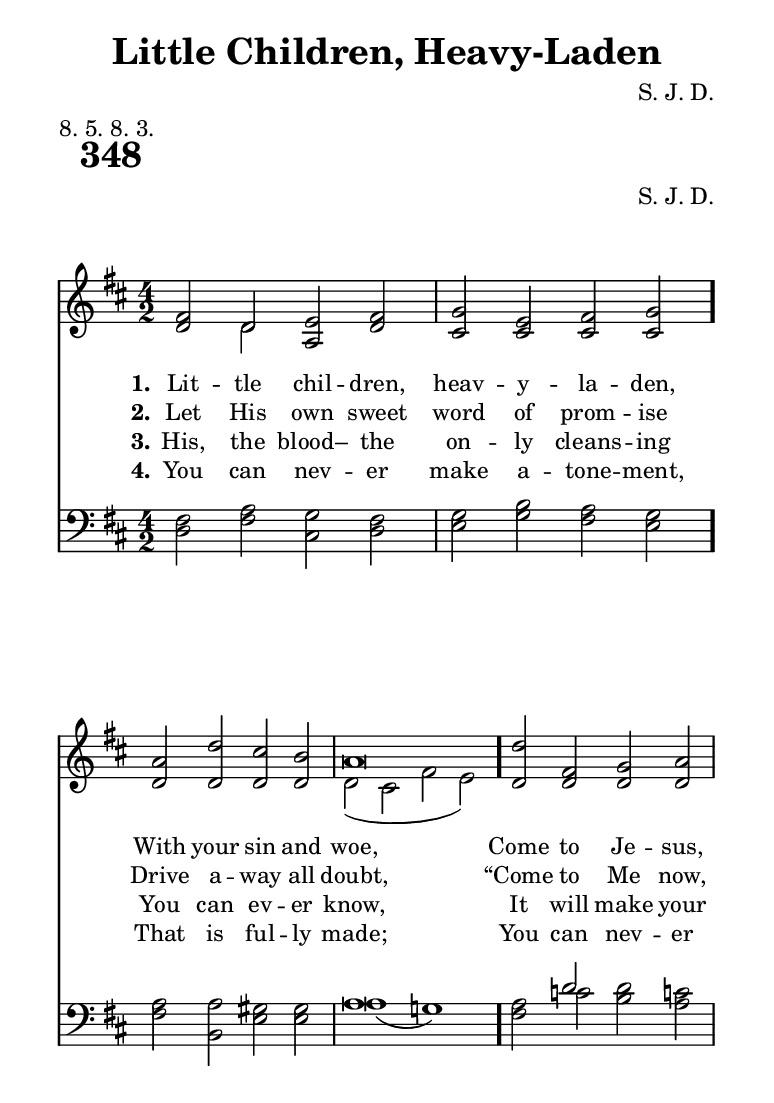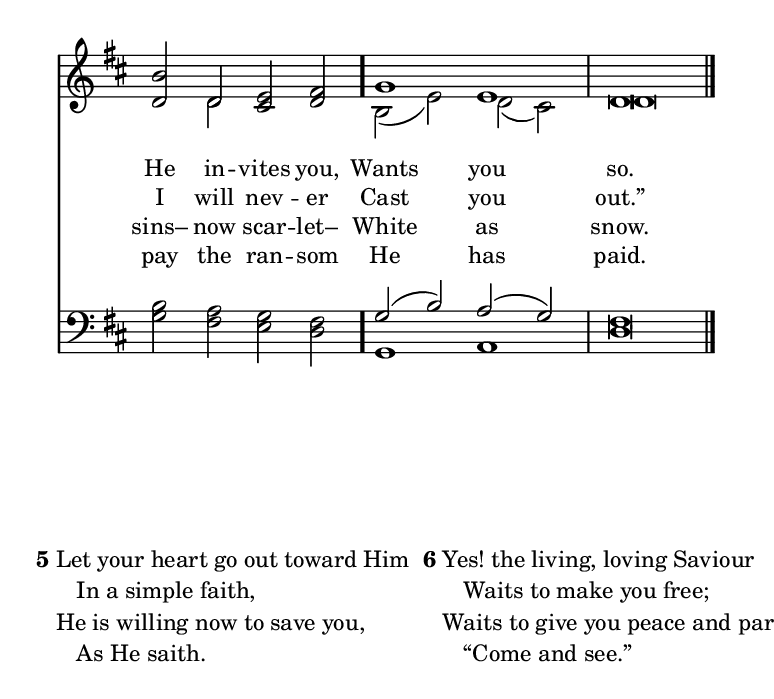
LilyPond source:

\include "common/global.ily"
\paper {
  \include "common/paper.ily"
  ragged-last-bottom = ##t
  % shrink space before markup verses to fit next hymn on same page
  score-markup-spacing.padding = 1.9
  score-markup-spacing.basic-distance = 1.9
  system-system-spacing.padding = 1
  system-system-spacing.basic-distance = 1
  scoreTitleMarkup = \markup {
    \override #'(baseline-skip . 3.5)
    \column {
      \override #'(baseline-skip . 3.5)
      \column {
        \fill-line {
          \huge \larger \larger \bold {
            \concat { "  " \fromproperty #'header:hymnnumber }
            \mytitle
            \null
          }
        }
        \fill-line {
          % no lowering (to save vertical space)
          \fromproperty #'header:poet
          \smaller \bold \mysubtitle
          \fromproperty #'header:composer
        }
      }
    }
  }
}

\header{
  %children
  hymnnumber = "348"
  title = "Little Children, Heavy-Laden"
  tunename = "Rideau Ferry"
  meter = "8. 5. 8. 3."
  poet = ""
  composer = "S. J. D."
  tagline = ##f
}

global = {
  \include "common/overrides.ily"
  \override Staff.TimeSignature.style = #'numbered
  \time 4/2
  \override Score.MetronomeMark.transparent = ##t % hide all fermata changes too
  \tempo 2=80
  \key d \major
  \autoBeamOff
}

notesSoprano = {
\global
\relative c' {

  fis2 d e fis | g e fis g |
  a d cis b | a\breve |
  d2 fis, g a | b d, e fis |
  g1 e | d\breve |

  \bar "|."

}
}

notesAlto = {
\global
\relative e' {

  d2 d a d | cis cis cis cis |
  d2 d d d | d( cis fis e) |
  d2 d d d | d d cis d |
  b2( e) d( cis) | d\breve |

}
}

notesTenor = {
\global
\relative a {

  fis2 a g fis | g b a g |
  a2 a gis gis | a\breve | % original has voices impossible to distinguish here
  a2 d d c! | b a g fis |
  g2( b) a( g) | fis\breve |

}
}

notesBass = {
\global
\relative f {

  d2 fis cis d | e g fis e |
  fis b, e e | a1( g!) |
  fis2 c' b a | g fis e d |
  g,1 a | d\breve |

}
}

wordsA = \lyricmode {
\set stanza = "1."

Lit -- tle chil -- dren, heav -- y -- la -- den, \bar "."
With your sin and woe, \bar "."
Come to Je -- sus, He in -- vites you, \bar "."
Wants you so. \bar "."

}

wordsB = \lyricmode {
\set stanza = "2."

Let His own sweet word of prom -- ise
Drive a -- way all doubt,
“Come to Me now, I will nev -- er
Cast you out.”

}

wordsC = \lyricmode {
\set stanza = "3."

His, the blood– the on -- ly cleans -- ing
You can ev -- er know,
It will make your sins– now scar -- let–
White as snow.

}

wordsD = \lyricmode {
\set stanza = "4."

You can nev -- er make a -- tone -- ment,
That is ful -- ly made;
You can nev -- er pay the ran -- som
He has paid.

}

wordsE = \markuplist {

\line { Let your heart go out toward Him }
\line { { \hspace #2 } In a simple faith, }
\line { He is willing now to save you, }
\line { { \hspace #2 } As He saith. }

}

wordsF = \markuplist {

\line { Yes! the living, loving Saviour }
\line { { \hspace #2 } Waits to make you free; }
\line { Waits to give you peace and pardon, }
\line { { \hspace #2 } “Come and see.” }

}

\score {
  \context ChoirStaff <<
    \context Staff = upper <<
      \set Staff.autoBeaming = ##f
      \set ChoirStaff.systemStartDelimiter = #'SystemStartBar
      \set ChoirStaff.printPartCombineTexts = ##f
      \partcombine #'(2 . 9) \notesSoprano \notesAlto
      \context NullVoice = sopranos { \voiceOne << \notesSoprano >> }
      \context Lyrics = one   \lyricsto sopranos \wordsA
      \context Lyrics = two   \lyricsto sopranos \wordsB
      \context Lyrics = three \lyricsto sopranos \wordsC
      \context Lyrics = four  \lyricsto sopranos \wordsD
    >>
    \context Staff = men <<
      \set Staff.autoBeaming = ##f
      \clef bass
      \set ChoirStaff.printPartCombineTexts = ##f
      \partcombine #'(2 . 9) \notesTenor \notesBass
    >>
  >>
  \layout {
    \include "common/layout.ily"
  }
  \midi{
    \include "common/midi.ily"
  }
}

\noPageBreak

\markup { \fill-line {
  \hspace #0.1
  \line{ \bold 5 \column { \wordsE } }
  \hspace #0.1
  \line{ \bold 6 \column { \wordsF } }
  \hspace #0.1
} }

\version "2.19.49"  % necessary for upgrading to future LilyPond versions.

% vi:set et ts=2 sw=2 ai nocindent syntax=lilypond:
